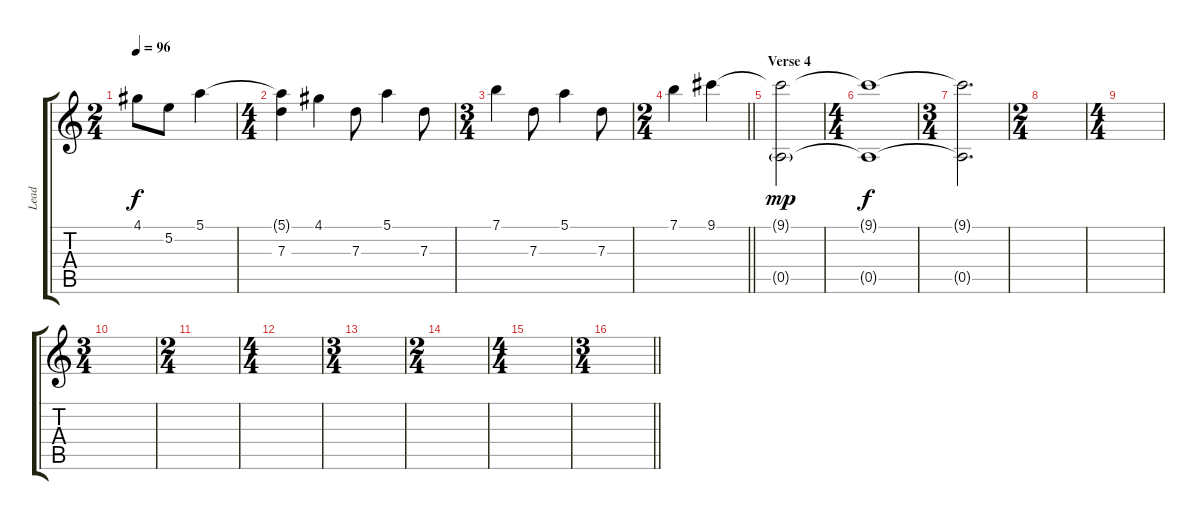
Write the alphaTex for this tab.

\track ("Lead" "Lead") {instrument distortionguitar}
\staff {score tabs}
\tuning (E4 B3 G3 D3 A2 E2) {hide}
\ts (2 4)
\tempo 96
\clef g2
\ks c
4.1.8{dy f} 5.2.8 5.1.4 |
\ts (4 4)
(5.1{t} 7.3).4 4.1.4 7.3.8 5.1.4 7.3.8 |
\ts (3 4)
7.1.4 7.3.8 5.1.4 7.3.8 |
\ts (2 4)
\barLineRight lightlight
7.1.4 9.1.4 |
\section ("" "Verse 4")
(9.1{t} 0.5{g}).2{dy mp} |
\ts (4 4)
(9.1{t} 0.5{t}).1{dy f} |
\ts (3 4)
(9.1{t} 0.5{t}).2{d} |
\ts (2 4)
|
\ts (4 4)
|
\ts (3 4)
|
\ts (2 4)
|
\ts (4 4)
|
\ts (3 4)
|
\ts (2 4)
|
\ts (4 4)
|
\ts (3 4)
\barLineRight lightlight
